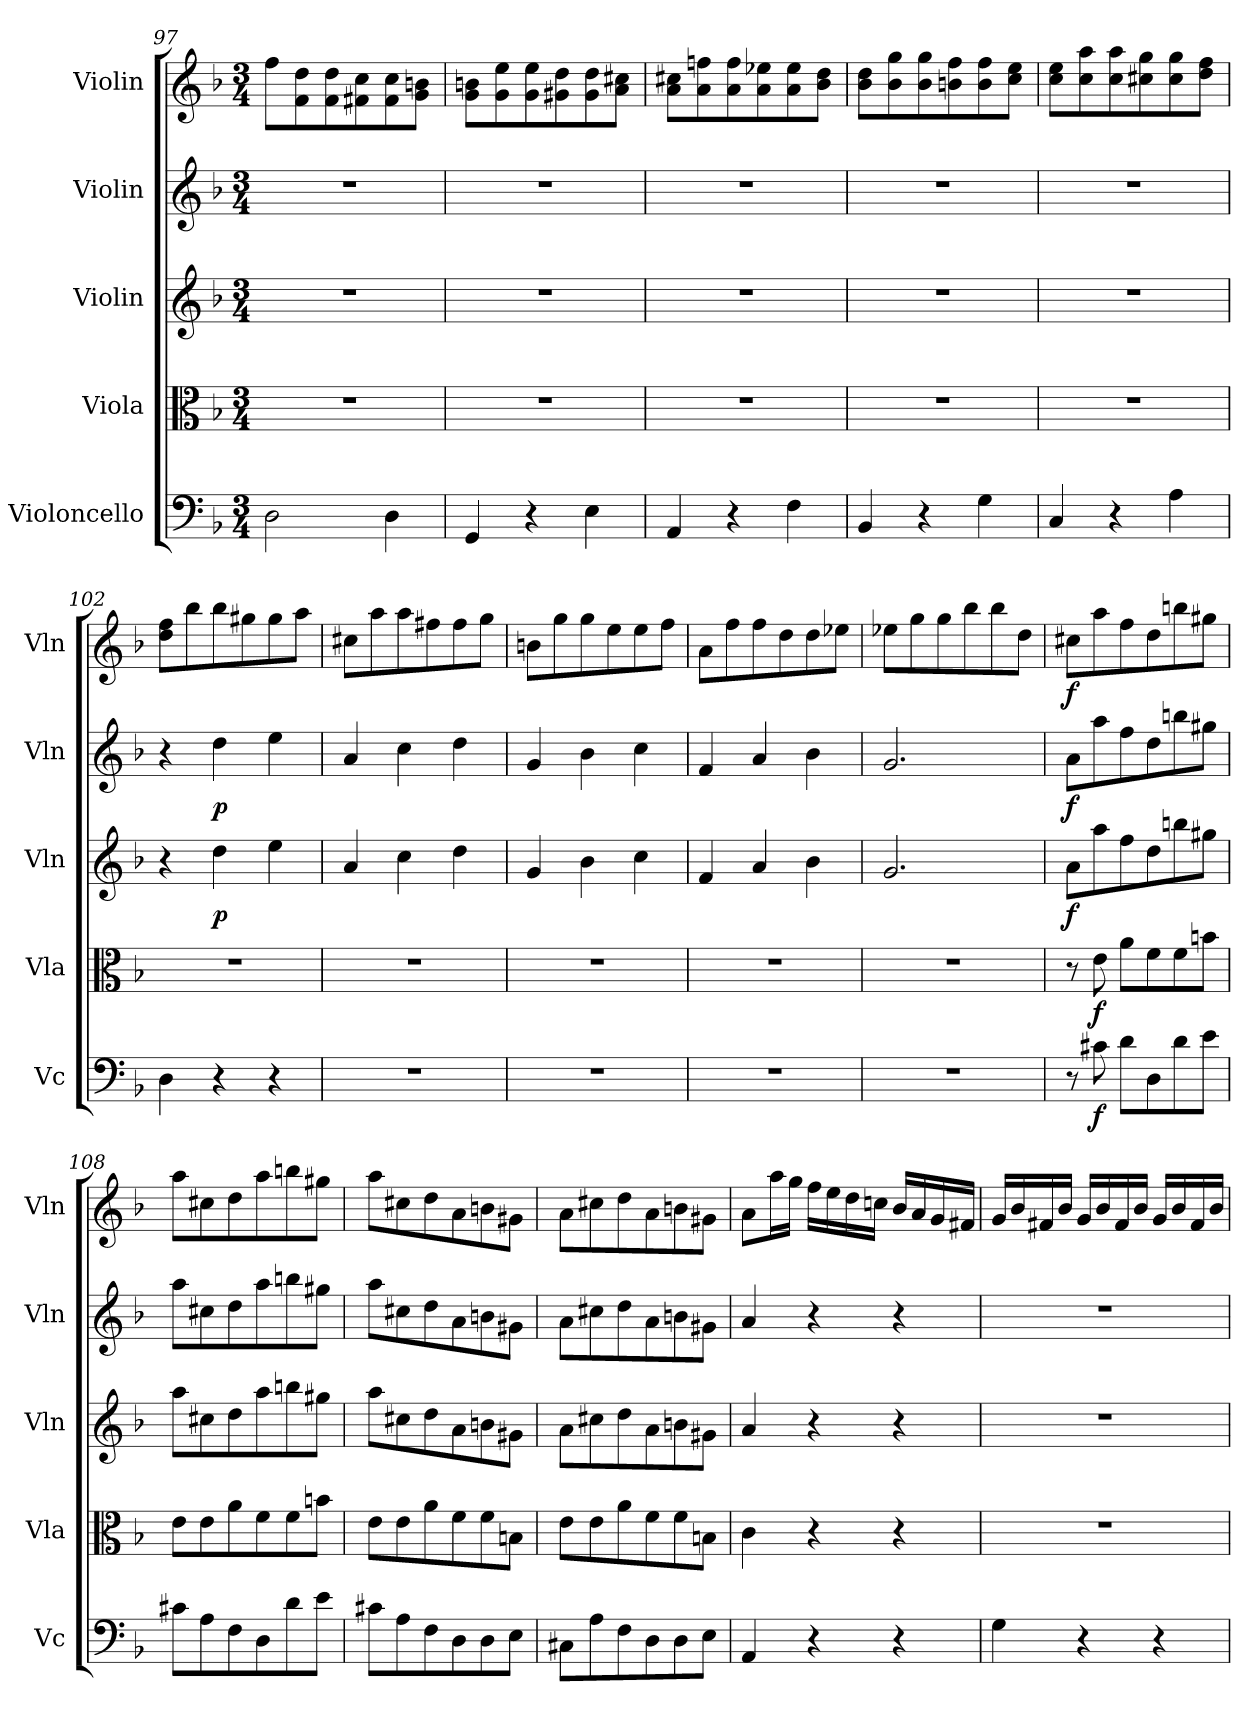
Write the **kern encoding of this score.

**kern	**dynam	**kern	**dynam	**kern	**dynam	**kern	**dynam	**kern	**dynam
*part5	*part5	*part4	*part4	*part3	*part3	*part2	*part2	*part1	*part1
*staff5	*staff5	*staff4	*staff4	*staff3	*staff3	*staff2	*staff2	*staff1	*staff1
*I"Violoncello	*	*I"Viola	*	*I"Violin	*	*I"Violin	*	*I"Violin	*
*I'Vc	*	*I'Vla	*	*I'Vln	*	*I'Vln	*	*I'Vln	*
*clefF4	*	*clefC3	*	*clefG2	*	*clefG2	*	*clefG2	*
*k[b-]	*	*k[b-]	*	*k[b-]	*	*k[b-]	*	*k[b-]	*
*M3/4	*	*M3/4	*	*M3/4	*	*M3/4	*	*M3/4	*
=97	=97	=97	=97	=97	=97	=97	=97	=97	=97
2D\	.	2.r	.	2.r	.	2.r	.	8ff\L	.
.	.	.	.	.	.	.	.	8f\ 8dd\	.
.	.	.	.	.	.	.	.	8f\ 8dd\	.
.	.	.	.	.	.	.	.	8f#X\ 8cc\	.
4D\	.	.	.	.	.	.	.	8f#\ 8cc\	.
.	.	.	.	.	.	.	.	8g\ 8bn\J	.
=98	=98	=98	=98	=98	=98	=98	=98	=98	=98
4GG/	.	2.r	.	2.r	.	2.r	.	8g\ 8bn\L	.
.	.	.	.	.	.	.	.	8g\ 8ee\	.
4r	.	.	.	.	.	.	.	8g\ 8ee\	.
.	.	.	.	.	.	.	.	8g#X\ 8dd\	.
4E\	.	.	.	.	.	.	.	8g#\ 8dd\	.
.	.	.	.	.	.	.	.	8a\ 8cc#X\J	.
=99	=99	=99	=99	=99	=99	=99	=99	=99	=99
4AA/	.	2.r	.	2.r	.	2.r	.	8a\ 8cc#X\L	.
.	.	.	.	.	.	.	.	8a\ 8ffn\	.
4r	.	.	.	.	.	.	.	8a\ 8ff\	.
.	.	.	.	.	.	.	.	8a\ 8ee-X\	.
4F\	.	.	.	.	.	.	.	8a\ 8ee-\	.
.	.	.	.	.	.	.	.	8b-\ 8dd\J	.
=100	=100	=100	=100	=100	=100	=100	=100	=100	=100
4BB-/	.	2.r	.	2.r	.	2.r	.	8b-\ 8dd\L	.
.	.	.	.	.	.	.	.	8b-\ 8gg\	.
4r	.	.	.	.	.	.	.	8b-\ 8gg\	.
.	.	.	.	.	.	.	.	8bn\ 8ff\	.
4G\	.	.	.	.	.	.	.	8b\ 8ff\	.
.	.	.	.	.	.	.	.	8cc\ 8ee\J	.
=101	=101	=101	=101	=101	=101	=101	=101	=101	=101
4C/	.	2.r	.	2.r	.	2.r	.	8cc\ 8ee\L	.
.	.	.	.	.	.	.	.	8cc\ 8aa\	.
4r	.	.	.	.	.	.	.	8cc\ 8aa\	.
.	.	.	.	.	.	.	.	8cc#X\ 8gg\	.
4A\	.	.	.	.	.	.	.	8cc#\ 8gg\	.
.	.	.	.	.	.	.	.	8dd\ 8ff\J	.
=102	=102	=102	=102	=102	=102	=102	=102	=102	=102
4D\	.	2.r	.	4r	.	4r	.	8dd\ 8ff\L	.
.	.	.	.	.	.	.	.	8bb-\	.
4r	.	.	.	4dd\	p	4dd\	p	8bb-\	.
.	.	.	.	.	.	.	.	8gg#X\	.
4r	.	.	.	4ee\	.	4ee\	.	8gg#\	.
.	.	.	.	.	.	.	.	8aa\J	.
=103	=103	=103	=103	=103	=103	=103	=103	=103	=103
2.r	.	2.r	.	4a/	.	4a/	.	8cc#X\L	.
.	.	.	.	.	.	.	.	8aa\	.
.	.	.	.	4cc\	.	4cc\	.	8aa\	.
.	.	.	.	.	.	.	.	8ff#X\	.
.	.	.	.	4dd\	.	4dd\	.	8ff#\	.
.	.	.	.	.	.	.	.	8gg\J	.
=104	=104	=104	=104	=104	=104	=104	=104	=104	=104
2.r	.	2.r	.	4g/	.	4g/	.	8bn\L	.
.	.	.	.	.	.	.	.	8gg\	.
.	.	.	.	4b-\	.	4b-\	.	8gg\	.
.	.	.	.	.	.	.	.	8ee\	.
.	.	.	.	4cc\	.	4cc\	.	8ee\	.
.	.	.	.	.	.	.	.	8ff\J	.
=105	=105	=105	=105	=105	=105	=105	=105	=105	=105
2.r	.	2.r	.	4f/	.	4f/	.	8a\L	.
.	.	.	.	.	.	.	.	8ff\	.
.	.	.	.	4a/	.	4a/	.	8ff\	.
.	.	.	.	.	.	.	.	8dd\	.
.	.	.	.	4b-\	.	4b-\	.	8dd\	.
.	.	.	.	.	.	.	.	8ee-X\J	.
=106	=106	=106	=106	=106	=106	=106	=106	=106	=106
2.r	.	2.r	.	2.g/	.	2.g/	.	8ee-X\L	.
.	.	.	.	.	.	.	.	8gg\	.
.	.	.	.	.	.	.	.	8gg\	.
.	.	.	.	.	.	.	.	8bb-\	.
.	.	.	.	.	.	.	.	8bb-\	.
.	.	.	.	.	.	.	.	8dd\J	.
=107	=107	=107	=107	=107	=107	=107	=107	=107	=107
8r	.	8r	.	8a\L	f	8a\L	f	8cc#X\L	f
8c#X\	f	8e\	f	8aa\	.	8aa\	.	8aa\	.
8d\L	.	8a\L	.	8ff\	.	8ff\	.	8ff\	.
8D\	.	8f\	.	8dd\	.	8dd\	.	8dd\	.
8d\	.	8f\	.	8bbn\	.	8bbn\	.	8bbn\	.
8e\J	.	8bn\J	.	8gg#X\J	.	8gg#X\J	.	8gg#X\J	.
=108	=108	=108	=108	=108	=108	=108	=108	=108	=108
8c#X\L	.	8e\L	.	8aa\L	.	8aa\L	.	8aa\L	.
8A\	.	8e\	.	8cc#X\	.	8cc#X\	.	8cc#X\	.
8F\	.	8a\	.	8dd\	.	8dd\	.	8dd\	.
8D\	.	8f\	.	8aa\	.	8aa\	.	8aa\	.
8d\	.	8f\	.	8bbn\	.	8bbn\	.	8bbn\	.
8e\J	.	8bn\J	.	8gg#X\J	.	8gg#X\J	.	8gg#X\J	.
=109	=109	=109	=109	=109	=109	=109	=109	=109	=109
8c#X\L	.	8e\L	.	8aa\L	.	8aa\L	.	8aa\L	.
8A\	.	8e\	.	8cc#X\	.	8cc#X\	.	8cc#X\	.
8F\	.	8a\	.	8dd\	.	8dd\	.	8dd\	.
8D\	.	8f\	.	8a\	.	8a\	.	8a\	.
8D\	.	8f\	.	8bn\	.	8bn\	.	8bn\	.
8E\J	.	8Bn\J	.	8g#X\J	.	8g#X\J	.	8g#X\J	.
=110	=110	=110	=110	=110	=110	=110	=110	=110	=110
8C#X\L	.	8e\L	.	8a\L	.	8a\L	.	8a\L	.
8A\	.	8e\	.	8cc#X\	.	8cc#X\	.	8cc#X\	.
8F\	.	8a\	.	8dd\	.	8dd\	.	8dd\	.
8D\	.	8f\	.	8a\	.	8a\	.	8a\	.
8D\	.	8f\	.	8bn\	.	8bn\	.	8bn\	.
8E\J	.	8Bn\J	.	8g#X\J	.	8g#X\J	.	8g#X\J	.
=111	=111	=111	=111	=111	=111	=111	=111	=111	=111
4AA/	.	4c\	.	4a/	.	4a/	.	8a\L	.
.	.	.	.	.	.	.	.	16aa\L	.
.	.	.	.	.	.	.	.	16gg\JJ	.
4r	.	4r	.	4r	.	4r	.	16ff\LL	.
.	.	.	.	.	.	.	.	16ee\	.
.	.	.	.	.	.	.	.	16dd\	.
.	.	.	.	.	.	.	.	16ccn\JJ	.
4r	.	4r	.	4r	.	4r	.	16b-/LL	.
.	.	.	.	.	.	.	.	16a/	.
.	.	.	.	.	.	.	.	16g/	.
.	.	.	.	.	.	.	.	16f#X/JJ	.
=112	=112	=112	=112	=112	=112	=112	=112	=112	=112
4G\	.	2.r	.	2.r	.	2.r	.	16g/LL	.
.	.	.	.	.	.	.	.	16b-/	.
.	.	.	.	.	.	.	.	16f#X/	.
.	.	.	.	.	.	.	.	16b-/JJ	.
4r	.	.	.	.	.	.	.	16g/LL	.
.	.	.	.	.	.	.	.	16b-/	.
.	.	.	.	.	.	.	.	16f#/	.
.	.	.	.	.	.	.	.	16b-/JJ	.
4r	.	.	.	.	.	.	.	16g/LL	.
.	.	.	.	.	.	.	.	16b-/	.
.	.	.	.	.	.	.	.	16f#/	.
.	.	.	.	.	.	.	.	16b-/JJ	.
=	=	=	=	=	=	=	=	=	=
*-	*-	*-	*-	*-	*-	*-	*-	*-	*-
